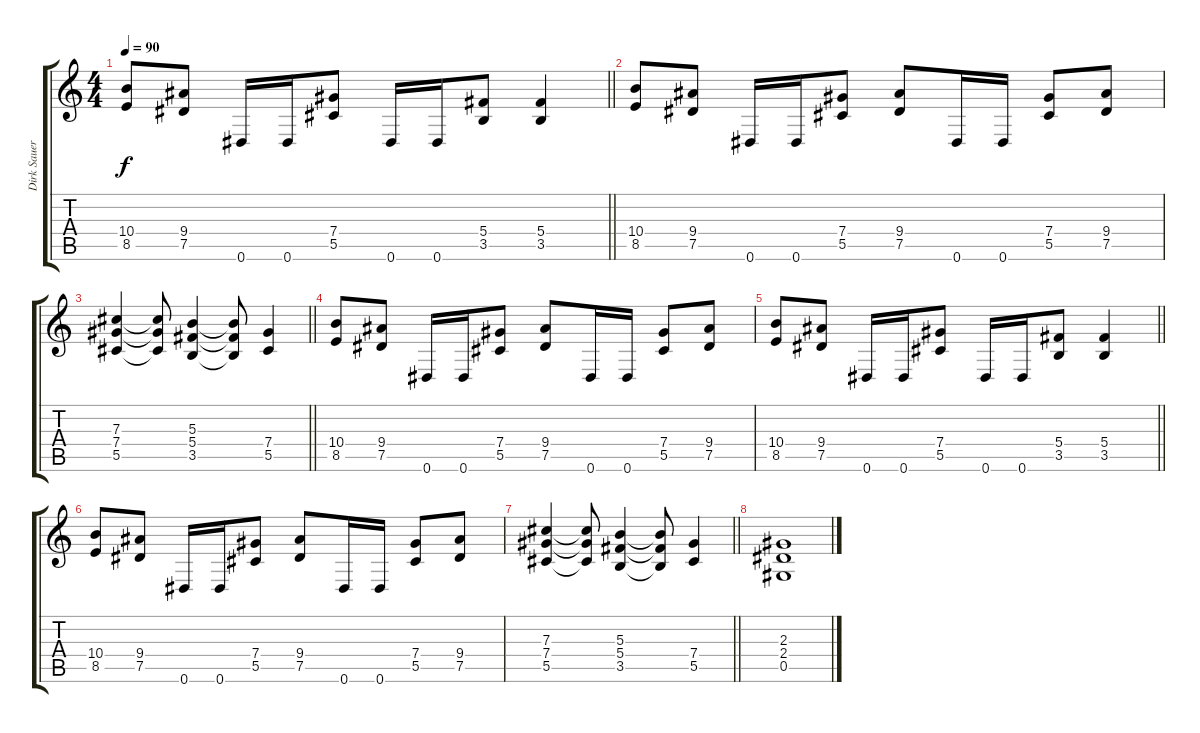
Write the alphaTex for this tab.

\track ("Dirk Sauer" "Dirk Sauer") {instrument acousticguitarsteel}
\staff {score tabs}
\tuning (Eb4 Bb3 Gb3 Db3 Ab2 Eb2) {hide}
\ts (4 4)
\tempo 90
\clef g2
\barLineRight lightlight
\ks c
(10.4 8.5).8{dy f} (9.4 7.5).8 0.6.16 0.6.16 (7.4 5.5).8 0.6.16 0.6.16 (5.4 3.5).8 (5.4 3.5).4 |
(10.4 8.5).8 (9.4 7.5).8 0.6.16 0.6.16 (7.4 5.5).8 (9.4 7.5).8 0.6.16 0.6.16 (7.4 5.5).8 (9.4 7.5).8 |
\barLineRight lightlight
(7.3 7.4 5.5).4 (7.3{t} 7.4{t} 5.5{t}).8 (5.3 5.4 3.5).4 (5.3{t} 5.4{t} 3.5{t}).8 (7.4 5.5).4 |
(10.4 8.5).8 (9.4 7.5).8 0.6.16 0.6.16 (7.4 5.5).8 (9.4 7.5).8 0.6.16 0.6.16 (7.4 5.5).8 (9.4 7.5).8 |
\barLineRight lightlight
(10.4 8.5).8 (9.4 7.5).8 0.6.16 0.6.16 (7.4 5.5).8 0.6.16 0.6.16 (5.4 3.5).8 (5.4 3.5).4 |
(10.4 8.5).8 (9.4 7.5).8 0.6.16 0.6.16 (7.4 5.5).8 (9.4 7.5).8 0.6.16 0.6.16 (7.4 5.5).8 (9.4 7.5).8 |
\barLineRight lightlight
(7.3 7.4 5.5).4 (7.3{t} 7.4{t} 5.5{t}).8 (5.3 5.4 3.5).4 (5.3{t} 5.4{t} 3.5{t}).8 (7.4 5.5).4 |
(2.3 2.4 0.5).1
